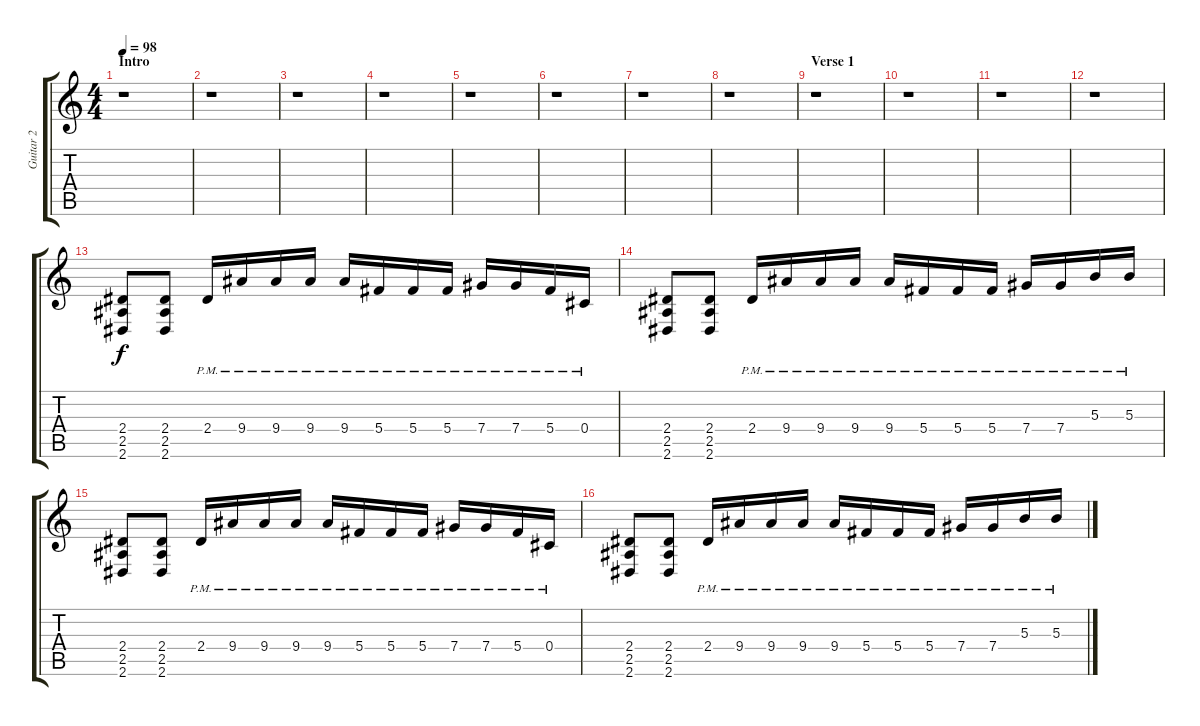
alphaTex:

\track ("Guitar 2" "Guitar 2") {instrument distortionguitar}
\staff {score tabs}
\tuning (Eb4 Bb3 Gb3 Db3 Ab2 Db2) {hide}
\ts (4 4)
\section ("" "Intro")
\tempo 98
\clef g2
\ks c
r.1{dy f instrument distortionguitar} |
r.1 |
r.1 |
r.1 |
r.1 |
r.1 |
r.1 |
r.1 |
\section ("" "Verse 1")
r.1 |
r.1 |
r.1 |
r.1 |
(2.4 2.5 2.6).8 (2.4 2.5 2.6).8 2.4{pm}.16 9.4{pm}.16 9.4{pm}.16 9.4{pm}.16 9.4{pm}.16 5.4{pm}.16 5.4{pm}.16 5.4{pm}.16 7.4{pm}.16 7.4{pm}.16 5.4{pm}.16 0.4{pm}.16 |
(2.4 2.5 2.6).8 (2.4 2.5 2.6).8 2.4{pm}.16 9.4{pm}.16 9.4{pm}.16 9.4{pm}.16 9.4{pm}.16 5.4{pm}.16 5.4{pm}.16 5.4{pm}.16 7.4{pm}.16 7.4{pm}.16 5.3{pm}.16 5.3{pm}.16 |
(2.4 2.5 2.6).8 (2.4 2.5 2.6).8 2.4{pm}.16 9.4{pm}.16 9.4{pm}.16 9.4{pm}.16 9.4{pm}.16 5.4{pm}.16 5.4{pm}.16 5.4{pm}.16 7.4{pm}.16 7.4{pm}.16 5.4{pm}.16 0.4{pm}.16 |
(2.4 2.5 2.6).8 (2.4 2.5 2.6).8 2.4{pm}.16 9.4{pm}.16 9.4{pm}.16 9.4{pm}.16 9.4{pm}.16 5.4{pm}.16 5.4{pm}.16 5.4{pm}.16 7.4{pm}.16 7.4{pm}.16 5.3{pm}.16 5.3{pm}.16
